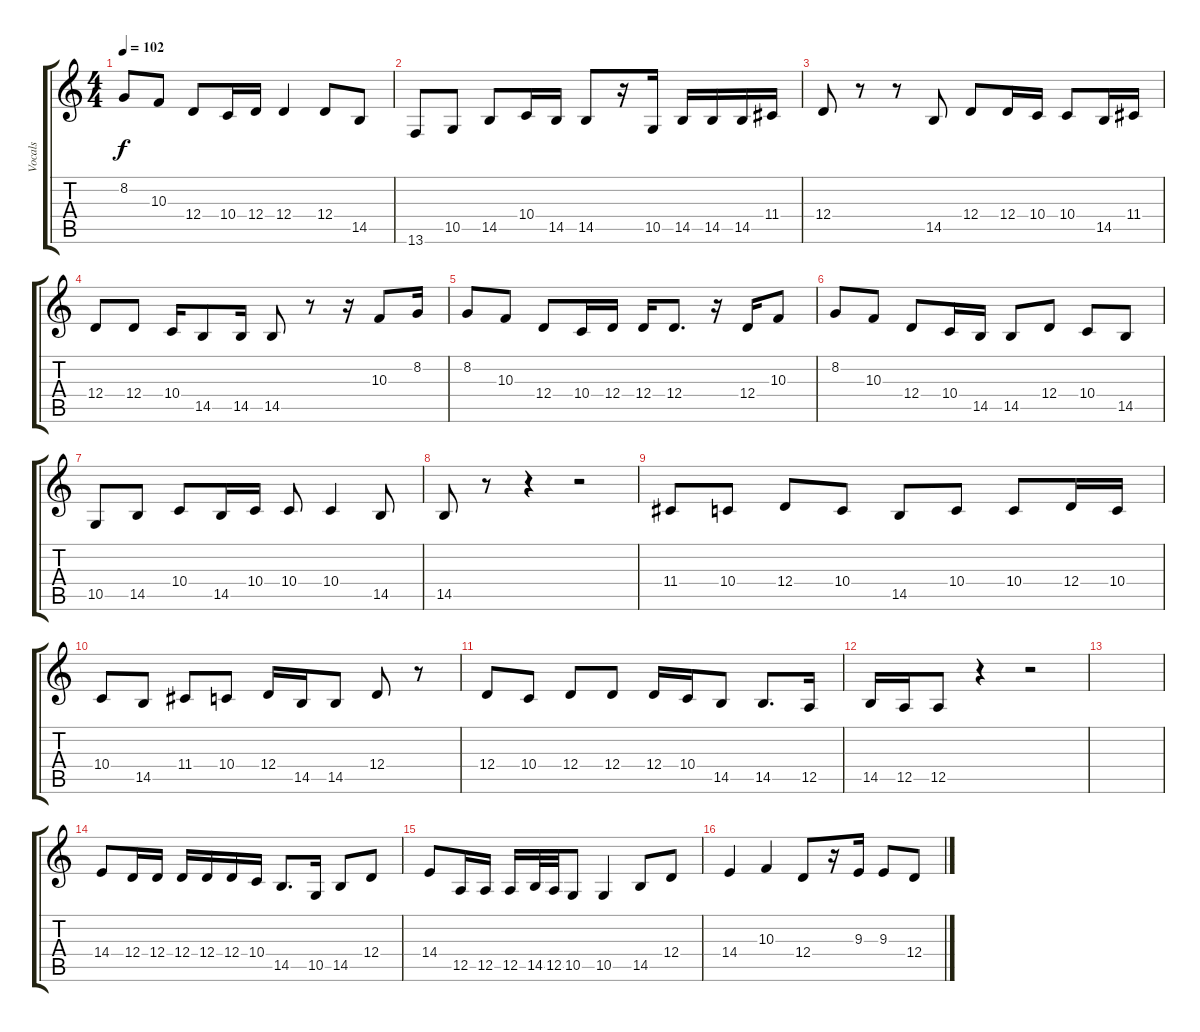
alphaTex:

\track ("Vocals" "Vocals") {instrument lead3calliope}
\staff {score tabs}
\tuning (E4 B3 G3 D3 A2 E2) {hide}
\ts (4 4)
\tempo 102
\clef g2
\ks c
8.2.8{dy f} 10.3.8 12.4.8 10.4.16 12.4.16 12.4.4 12.4.8 14.5.8 |
13.6.8 10.5.8 14.5.8 10.4.16 14.5.16 14.5.8 r.16 10.5.16 14.5.16 14.5.16 14.5.16 11.4.16 |
12.4.8 r.8 r.8 14.5.8 12.4.8 12.4.16 10.4.16 10.4.8 14.5.16 11.4.16 |
12.4.8 12.4.8 10.4.16 14.5.8 14.5.16 14.5.8 r.8 r.16 10.3.8 8.2.16 |
8.2.8 10.3.8 12.4.8 10.4.16 12.4.16 12.4.16 12.4.8{d} r.16 12.4.16 10.3.8 |
8.2.8 10.3.8 12.4.8 10.4.16 14.5.16 14.5.8 12.4.8 10.4.8 14.5.8 |
10.5.8 14.5.8 10.4.8 14.5.16 10.4.16 10.4.8 10.4.4 14.5.8 |
14.5.8 r.8 r.4 r.2 |
11.4.8 10.4.8 12.4.8 10.4.8 14.5.8 10.4.8 10.4.8 12.4.16 10.4.16 |
10.4.8 14.5.8 11.4.8 10.4.8 12.4.16 14.5.16 14.5.8 12.4.8 r.8 |
12.4.8 10.4.8 12.4.8 12.4.8 12.4.16 10.4.16 14.5.8 14.5.8{d} 12.5.16 |
14.5.16 12.5.16 12.5.8 r.4 r.2 |
|
14.4.8 12.4.16 12.4.16 12.4.16 12.4.16 12.4.16 10.4.16 14.5.8{d} 10.5.16 14.5.8 12.4.8 |
14.4.8 12.5.16 12.5.16 12.5.16 14.5.32 12.5.32 10.5.8 10.5.4 14.5.8 12.4.8 |
14.4.4 10.3.4 12.4.8 r.16 9.3.16 9.3.8 12.4.8
